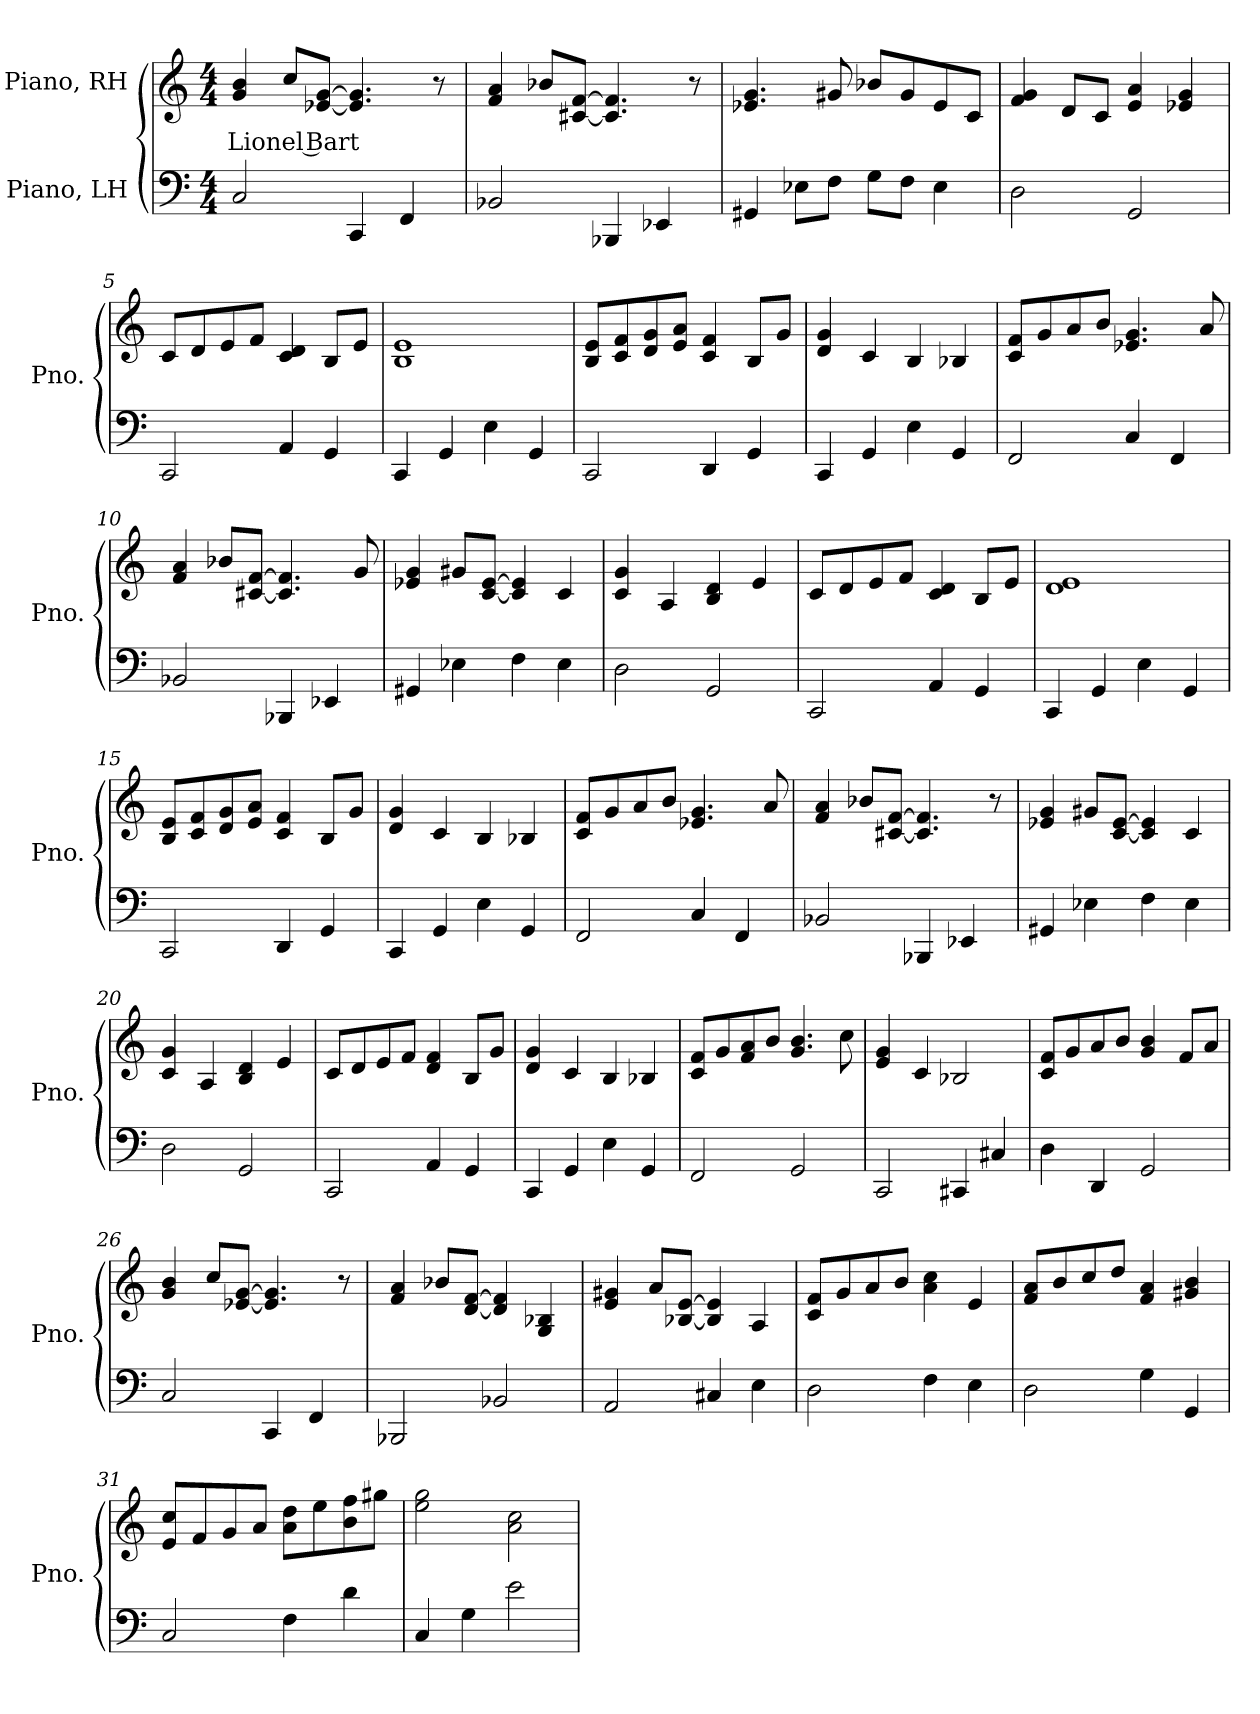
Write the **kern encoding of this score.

**kern	**kern	**text
*part2	*part1	*part1
*staff2	*staff1	*staff1
*I"Piano, LH	*I"Piano, RH	*
*I'Pno.	*I'Pno.	*
*clefF4	*clefG2	*
*k[]	*k[]	*
*M4/4	*M4/4	*
*MM100	*MM100	*
=1	=1	=1
!	!	!LO:LY:b
2C/	4g/ 4b/	Lionel Bart
.	8cc/L	.
.	[8e-X/ [8g/J	.
4CC/	4.e-/] 4.g/]	.
4FF/	.	.
.	8r	.
=2	=2	=2
2BB-X/	4f/ 4a/	.
.	8b-X/L	.
.	[8c#X/ [8f/J	.
4BBB-X/	4.c#/] 4.f/]	.
4EE-X/	.	.
.	8r	.
=3	=3	=3
4GG#X/	4.e-X/ 4.g/	.
8E-X\L	.	.
8F\J	8g#X/	.
8G\L	8b-X/L	.
8F\J	8g#/	.
4E-\	8e-/	.
.	8c/J	.
=4	=4	=4
2D\	4f/ 4g/	.
.	8d/L	.
.	8c/J	.
2GG/	4e/ 4a/	.
.	4e-X/ 4g/	.
!!LO:LB:g=z
=5	=5	=5
2CC/	8c/L	.
.	8d/	.
.	8e/	.
.	8f/J	.
4AA/	4c/ 4d/	.
4GG/	8B/L	.
.	8e/J	.
=6	=6	=6
4CC/	1B 1e	.
4GG/	.	.
4E\	.	.
4GG/	.	.
=7	=7	=7
2CC/	8B/ 8e/L	.
.	8c/ 8f/	.
.	8d/ 8g/	.
.	8e/ 8a/J	.
4DD/	4c/ 4f/	.
4GG/	8B/L	.
.	8g/J	.
=8	=8	=8
4CC/	4d/ 4g/	.
4GG/	4c/	.
4E\	4B/	.
4GG/	4B-X/	.
=9	=9	=9
2FF/	8c/ 8f/L	.
.	8g/	.
.	8a/	.
.	8b/J	.
4C/	4.e-X/ 4.g/	.
4FF/	.	.
.	8a/	.
!!LO:LB:g=z
=10	=10	=10
2BB-X/	4f/ 4a/	.
.	8b-X/L	.
.	[8c#X/ [8f/J	.
4BBB-X/	4.c#/] 4.f/]	.
4EE-X/	.	.
.	8g/	.
=11	=11	=11
4GG#X/	4e-X/ 4g/	.
4E-X\	8g#X/L	.
.	[8c/ [8e-/J	.
4F\	4c/] 4e-/]	.
4E-\	4c/	.
=12	=12	=12
2D\	4c/ 4g/	.
.	4A/	.
2GG/	4B/ 4d/	.
.	4e/	.
=13	=13	=13
2CC/	8c/L	.
.	8d/	.
.	8e/	.
.	8f/J	.
4AA/	4c/ 4d/	.
4GG/	8B/L	.
.	8e/J	.
=14	=14	=14
4CC/	1d 1e	.
4GG/	.	.
4E\	.	.
4GG/	.	.
!!LO:LB:g=z
=15	=15	=15
2CC/	8B/ 8e/L	.
.	8c/ 8f/	.
.	8d/ 8g/	.
.	8e/ 8a/J	.
4DD/	4c/ 4f/	.
4GG/	8B/L	.
.	8g/J	.
=16	=16	=16
4CC/	4d/ 4g/	.
4GG/	4c/	.
4E\	4B/	.
4GG/	4B-X/	.
=17	=17	=17
2FF/	8c/ 8f/L	.
.	8g/	.
.	8a/	.
.	8b/J	.
4C/	4.e-X/ 4.g/	.
4FF/	.	.
.	8a/	.
=18	=18	=18
2BB-X/	4f/ 4a/	.
.	8b-X/L	.
.	[8c#X/ [8f/J	.
4BBB-X/	4.c#/] 4.f/]	.
4EE-X/	.	.
.	8r	.
=19	=19	=19
4GG#X/	4e-X/ 4g/	.
4E-X\	8g#X/L	.
.	[8c/ [8e-/J	.
4F\	4c/] 4e-/]	.
4E-\	4c/	.
!!LO:LB:g=z
=20	=20	=20
2D\	4c/ 4g/	.
.	4A/	.
2GG/	4B/ 4d/	.
.	4e/	.
=21	=21	=21
2CC/	8c/L	.
.	8d/	.
.	8e/	.
.	8f/J	.
4AA/	4d/ 4f/	.
4GG/	8B/L	.
.	8g/J	.
=22	=22	=22
4CC/	4d/ 4g/	.
4GG/	4c/	.
4E\	4B/	.
4GG/	4B-X/	.
=23	=23	=23
2FF/	8c/ 8f/L	.
.	8g/	.
.	8f/ 8a/	.
.	8b/J	.
2GG/	4.g/ 4.b/	.
.	8cc\	.
=24	=24	=24
2CC/	4e/ 4g/	.
.	4c/	.
4CC#X/	2B-X/	.
4C#X/	.	.
=25	=25	=25
4D\	8c/ 8f/L	.
.	8g/	.
4DD/	8a/	.
.	8b/J	.
2GG/	4g/ 4b/	.
.	8f/L	.
.	8a/J	.
!!LO:LB:g=z
=26	=26	=26
2C/	4g/ 4b/	.
.	8cc/L	.
.	[8e-X/ [8g/J	.
4CC/	4.e-/] 4.g/]	.
4FF/	.	.
.	8r	.
=27	=27	=27
2BBB-X/	4f/ 4a/	.
.	8b-X/L	.
.	[8d/ [8f/J	.
2BB-X/	4d/] 4f/]	.
.	4G/ 4B-X/	.
=28	=28	=28
2AA/	4e/ 4g#X/	.
.	8a/L	.
.	[8B-X/ [8e/J	.
4C#X/	4B-/] 4e/]	.
4E\	4A/	.
=29	=29	=29
2D\	8c/ 8f/L	.
.	8g/	.
.	8a/	.
.	8b/J	.
4F\	4a\ 4cc\	.
4E\	4e/	.
=30	=30	=30
2D\	8f/ 8a/L	.
.	8b/	.
.	8cc/	.
.	8dd/J	.
4G\	4f/ 4a/	.
4GG/	4g#X/ 4b/	.
!!LO:PB:g=z
=31	=31	=31
2C/	8e/ 8cc/L	.
.	8f/	.
.	8g/	.
.	8a/J	.
4F\	8a\ 8dd\L	.
.	8ee\	.
4d\	8b\ 8ff\	.
.	8gg#X\J	.
=32	=32	=32
4C/	2ee\ 2gg\	.
4G\	.	.
2e\	2a\ 2cc\	.
=	=	=
*-	*-	*-
